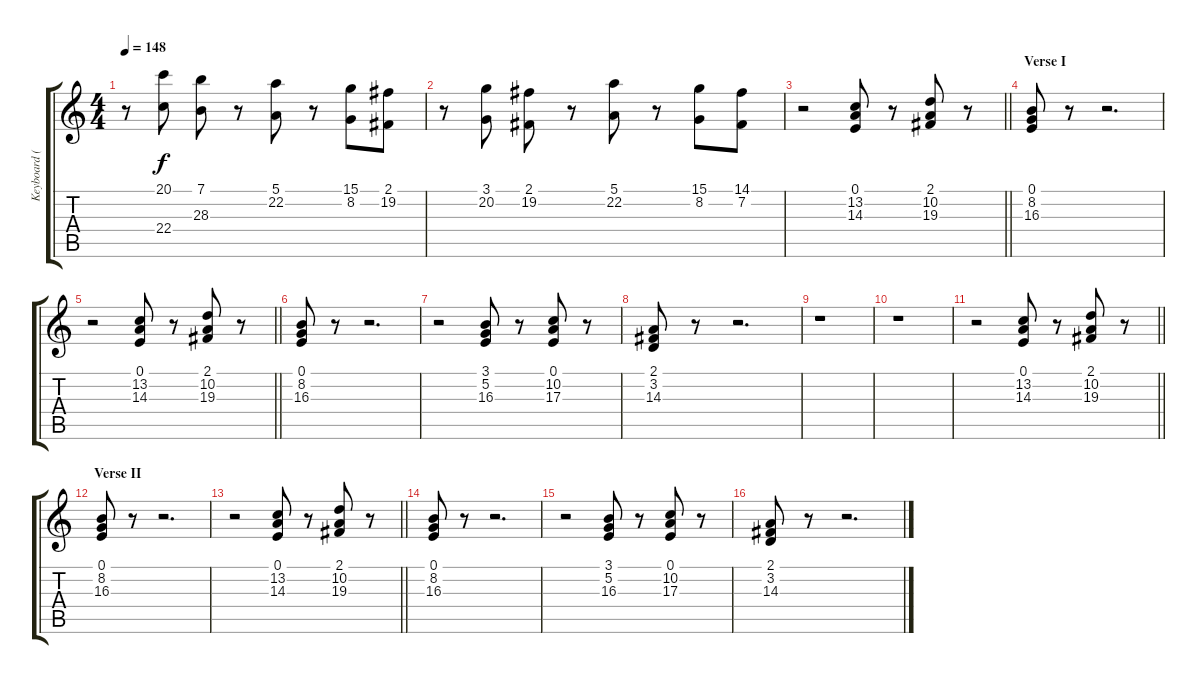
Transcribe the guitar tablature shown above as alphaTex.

\track ("Keyboard (Tuomas)" "Keyboard (") {instrument synthstrings1}
\staff {score tabs}
\tuning (E4 B3 G3 D3 A2 E2) {hide}
\ts (4 4)
\tempo 148
\clef g2
\ks c
r.8{dy f} (20.1 22.4).8 (7.1 28.3).8 r.8 (5.1 22.2).8 r.8 (15.1 8.2).8 (2.1 19.2).8 |
r.8 (3.1 20.2).8 (2.1 19.2).8 r.8 (5.1 22.2).8 r.8 (15.1 8.2).8 (14.1 7.2).8 |
\barLineRight lightlight
r.2 (0.1 13.2 14.3).8 r.8 (2.1 10.2 19.3).8 r.8 |
\section ("" "Verse I")
(0.1 8.2 16.3).8 r.8 r.2{d} |
\barLineRight lightlight
r.2 (0.1 13.2 14.3).8 r.8 (2.1 10.2 19.3).8 r.8 |
(0.1 8.2 16.3).8 r.8 r.2{d} |
r.2 (3.1 5.2 16.3).8 r.8 (0.1 10.2 17.3).8 r.8 |
(2.1 3.2 14.3).8 r.8 r.2{d} |
r.1 |
r.1 |
\barLineRight lightlight
r.2 (0.1 13.2 14.3).8 r.8 (2.1 10.2 19.3).8 r.8 |
\section ("" "Verse II")
(0.1 8.2 16.3).8 r.8 r.2{d} |
\barLineRight lightlight
r.2 (0.1 13.2 14.3).8 r.8 (2.1 10.2 19.3).8 r.8 |
(0.1 8.2 16.3).8 r.8 r.2{d} |
r.2 (3.1 5.2 16.3).8 r.8 (0.1 10.2 17.3).8 r.8 |
(2.1 3.2 14.3).8 r.8 r.2{d}
